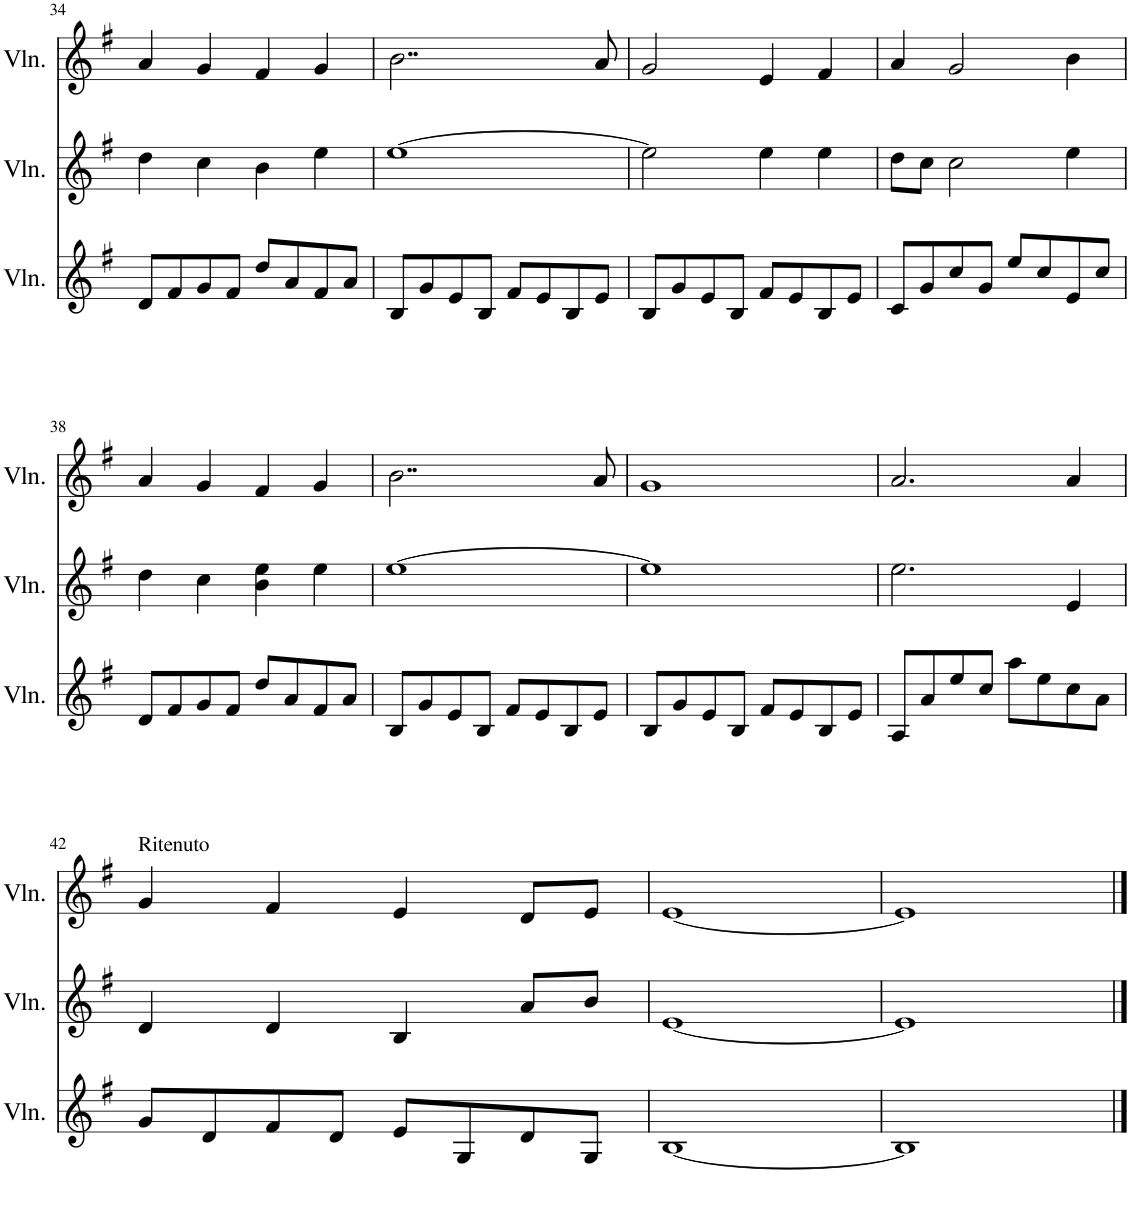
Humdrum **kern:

**kern	**kern	**kern
*part3	*part2	*part1
*staff3	*staff2	*staff1
*I"Viool	*I"Viool	*I"Viool
!!LO:PB:g=z
*clefG2	*clefG2	*clefG2
*k[f#]	*k[f#]	*k[f#]
*M4/4	*M4/4	*M4/4
=34	=34	=34
8d/L	4dd\	4a/
8f#/	.	.
8g/	4cc\	4g/
8f#/J	.	.
8dd/L	4b\	4f#/
8a/	.	.
8f#/	4ee\	4g/
8a/J	.	.
=35	=35	=35
8B/L	[1ee	2..b\
8g/	.	.
8e/	.	.
8B/J	.	.
8f#/L	.	.
8e/	.	.
8B/	.	.
8e/J	.	8a/
=36	=36	=36
8B/L	2ee\]	2g/
8g/	.	.
8e/	.	.
8B/J	.	.
8f#/L	4ee\	4e/
8e/	.	.
8B/	4ee\	4f#/
8e/J	.	.
=37	=37	=37
8c/L	8dd\L	4a/
8g/	8cc\J	.
8cc/	2cc\	2g/
8g/J	.	.
8ee/L	.	.
8cc/	.	.
8e/	4ee\	4b\
8cc/J	.	.
!!LO:LB:g=z
=38	=38	=38
8d/L	4dd\	4a/
8f#/	.	.
8g/	4cc\	4g/
8f#/J	.	.
8dd/L	4b\ 4ee\	4f#/
8a/	.	.
8f#/	4ee\	4g/
8a/J	.	.
=39	=39	=39
8B/L	[1ee	2..b\
8g/	.	.
8e/	.	.
8B/J	.	.
8f#/L	.	.
8e/	.	.
8B/	.	.
8e/J	.	8a/
=40	=40	=40
8B/L	1ee]	1g
8g/	.	.
8e/	.	.
8B/J	.	.
8f#/L	.	.
8e/	.	.
8B/	.	.
8e/J	.	.
=41	=41	=41
8A/L	2.ee\	2.a/
8a/	.	.
8ee/	.	.
8cc/J	.	.
8aa\L	.	.
8ee\	.	.
8cc\	4e/	4a/
8a\J	.	.
!!LO:LB:g=z
=42	=42	=42
!	!	!LO:TX:a:t=Ritenuto
8g/L	4d/	4g/
8d/	.	.
8f#/	4d/	4f#/
8d/J	.	.
8e/L	4B/	4e/
8G/	.	.
8d/	8a/L	8d/L
8G/J	8b/J	8e/J
=43	=43	=43
[1B	[1e	[1e
=44	=44	=44
1B]	1e]	1e]
==	==	==
*-	*-	*-
